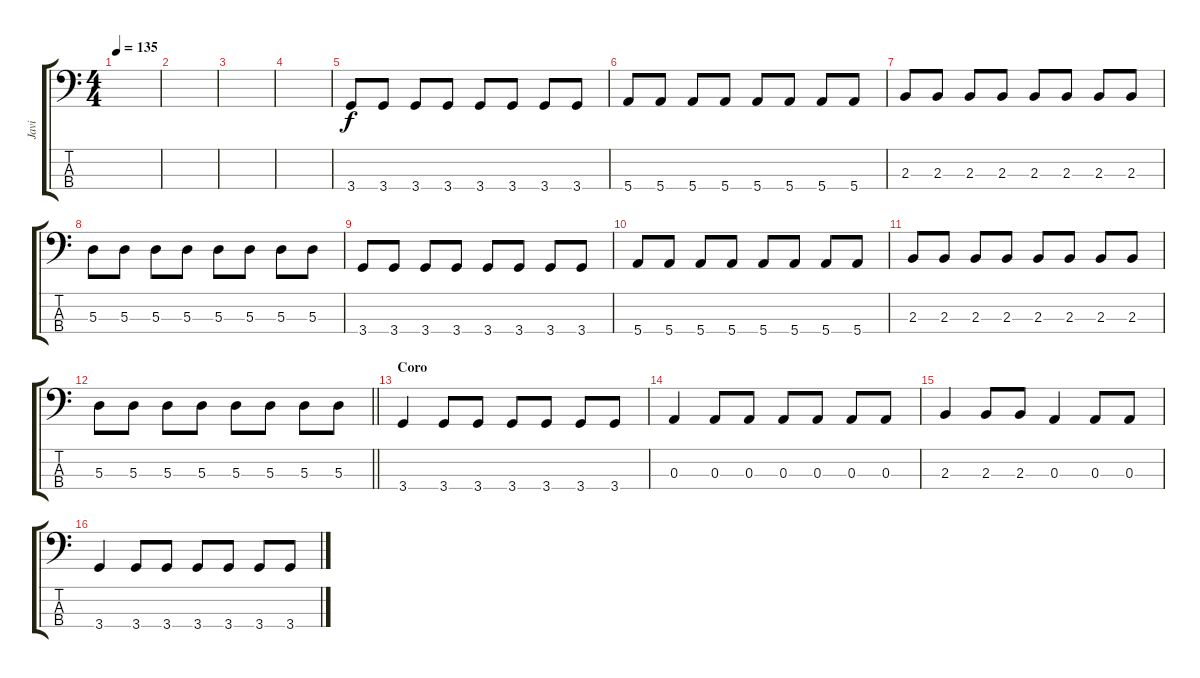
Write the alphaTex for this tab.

\track ("Javi" "Javi") {instrument electricbasspick}
\staff {score tabs}
\tuning (G2 D2 A1 E1) {hide}
\ts (4 4)
\tempo 135
\clef f4
\ks c
|
|
|
|
3.4.8 3.4.8 3.4.8 3.4.8 3.4.8 3.4.8 3.4.8 3.4.8 |
5.4.8 5.4.8 5.4.8 5.4.8 5.4.8 5.4.8 5.4.8 5.4.8 |
2.3.8 2.3.8 2.3.8 2.3.8 2.3.8 2.3.8 2.3.8 2.3.8 |
5.3.8 5.3.8 5.3.8 5.3.8 5.3.8 5.3.8 5.3.8 5.3.8 |
3.4.8 3.4.8 3.4.8 3.4.8 3.4.8 3.4.8 3.4.8 3.4.8 |
5.4.8 5.4.8 5.4.8 5.4.8 5.4.8 5.4.8 5.4.8 5.4.8 |
2.3.8 2.3.8 2.3.8 2.3.8 2.3.8 2.3.8 2.3.8 2.3.8 |
\barLineRight lightlight
5.3.8 5.3.8 5.3.8 5.3.8 5.3.8 5.3.8 5.3.8 5.3.8 |
\section ("" "Coro")
3.4.4 3.4.8 3.4.8 3.4.8 3.4.8 3.4.8 3.4.8 |
0.3.4 0.3.8 0.3.8 0.3.8 0.3.8 0.3.8 0.3.8 |
2.3.4 2.3.8 2.3.8 0.3.4 0.3.8 0.3.8 |
3.4.4 3.4.8 3.4.8 3.4.8 3.4.8 3.4.8 3.4.8
